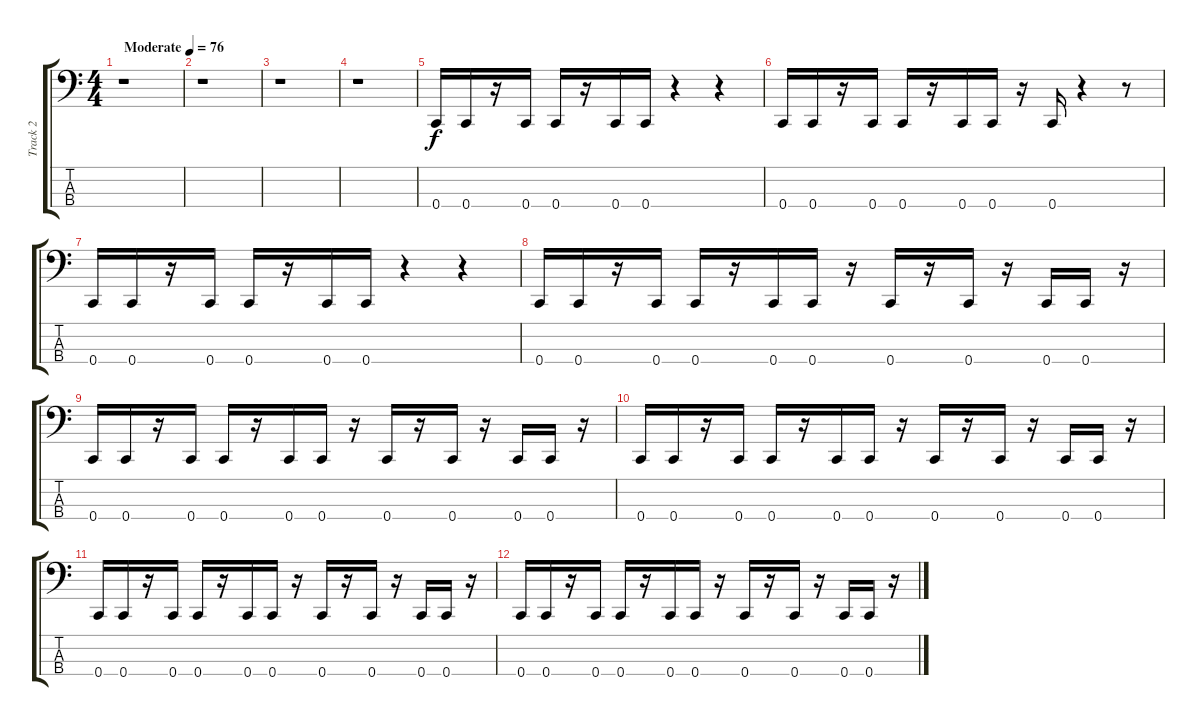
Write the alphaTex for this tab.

\track ("Track 2" "Track 2") {instrument electricbassfinger}
\staff {score tabs}
\tuning (F2 C2 G1 C1) {hide}
\ts (4 4)
\tempo (76 "Moderate")
\clef f4
\ks c
r.1{dy f instrument electricbassfinger} |
r.1 |
r.1 |
r.1 |
0.4.16 0.4.16 r.16 0.4.16 0.4.16 r.16 0.4.16 0.4.16 r.4 r.4 |
0.4.16 0.4.16 r.16 0.4.16 0.4.16 r.16 0.4.16 0.4.16 r.16 0.4.16 r.4 r.8 |
0.4.16 0.4.16 r.16 0.4.16 0.4.16 r.16 0.4.16 0.4.16 r.4 r.4 |
0.4.16 0.4.16 r.16 0.4.16 0.4.16 r.16 0.4.16 0.4.16 r.16 0.4.16 r.16 0.4.16 r.16 0.4.16 0.4.16 r.16 |
0.4.16 0.4.16 r.16 0.4.16 0.4.16 r.16 0.4.16 0.4.16 r.16 0.4.16 r.16 0.4.16 r.16 0.4.16 0.4.16 r.16 |
0.4.16 0.4.16 r.16 0.4.16 0.4.16 r.16 0.4.16 0.4.16 r.16 0.4.16 r.16 0.4.16 r.16 0.4.16 0.4.16 r.16 |
0.4.16 0.4.16 r.16 0.4.16 0.4.16 r.16 0.4.16 0.4.16 r.16 0.4.16 r.16 0.4.16 r.16 0.4.16 0.4.16 r.16 |
0.4.16 0.4.16 r.16 0.4.16 0.4.16 r.16 0.4.16 0.4.16 r.16 0.4.16 r.16 0.4.16 r.16 0.4.16 0.4.16 r.16
